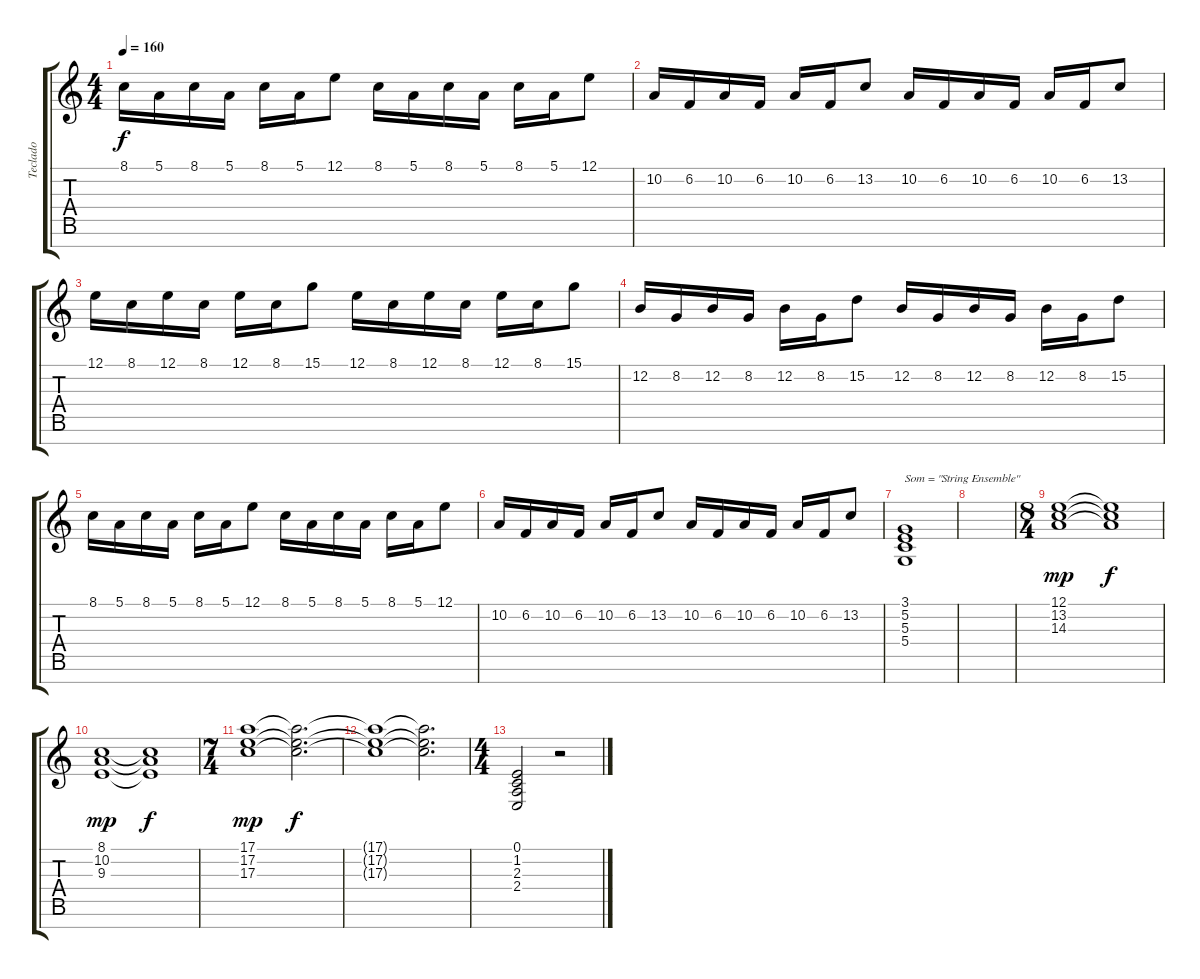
\track ("Teclado" "Teclado") {instrument stringensemble1}
\staff {score tabs}
\tuning (E4 B3 G3 D3 A2 E2 B1) {hide}
\ts (4 4)
\tempo 160
\clef g2
\ks c
8.1.16{dy f} 5.1.16 8.1.16 5.1.16 8.1.16 5.1.16 12.1.8 8.1.16 5.1.16 8.1.16 5.1.16 8.1.16 5.1.16 12.1.8 |
10.2.16 6.2.16 10.2.16 6.2.16 10.2.16 6.2.16 13.2.8 10.2.16 6.2.16 10.2.16 6.2.16 10.2.16 6.2.16 13.2.8 |
12.1.16 8.1.16 12.1.16 8.1.16 12.1.16 8.1.16 15.1.8 12.1.16 8.1.16 12.1.16 8.1.16 12.1.16 8.1.16 15.1.8 |
12.2.16 8.2.16 12.2.16 8.2.16 12.2.16 8.2.16 15.2.8 12.2.16 8.2.16 12.2.16 8.2.16 12.2.16 8.2.16 15.2.8 |
8.1.16 5.1.16 8.1.16 5.1.16 8.1.16 5.1.16 12.1.8 8.1.16 5.1.16 8.1.16 5.1.16 8.1.16 5.1.16 12.1.8 |
10.2.16 6.2.16 10.2.16 6.2.16 10.2.16 6.2.16 13.2.8 10.2.16 6.2.16 10.2.16 6.2.16 10.2.16 6.2.16 13.2.8 |
(3.1 5.2 5.3 5.4).1{txt "Som = \"String Ensemble\"" volume 10 instrument stringensemble1} |
|
\ts (8 4)
(12.1 13.2 14.3).1{dy mp instrument stringensemble1} (12.1{t} 13.2{t} 14.3{t}).1{dy f} |
(8.1 10.2 9.3).1{dy mp} (8.1{t} 10.2{t} 9.3{t}).1{dy f} |
\ts (7 4)
(17.1 17.2 17.3).1{dy mp} (17.1{t} 17.2{t} 17.3{t}).2{d dy f} |
(17.1{t} 17.2{t} 17.3{t}).1 (17.1{t} 17.2{t} 17.3{t}).2{d} |
\ts (4 4)
(0.1 1.2 2.3 2.4).2 r.2
